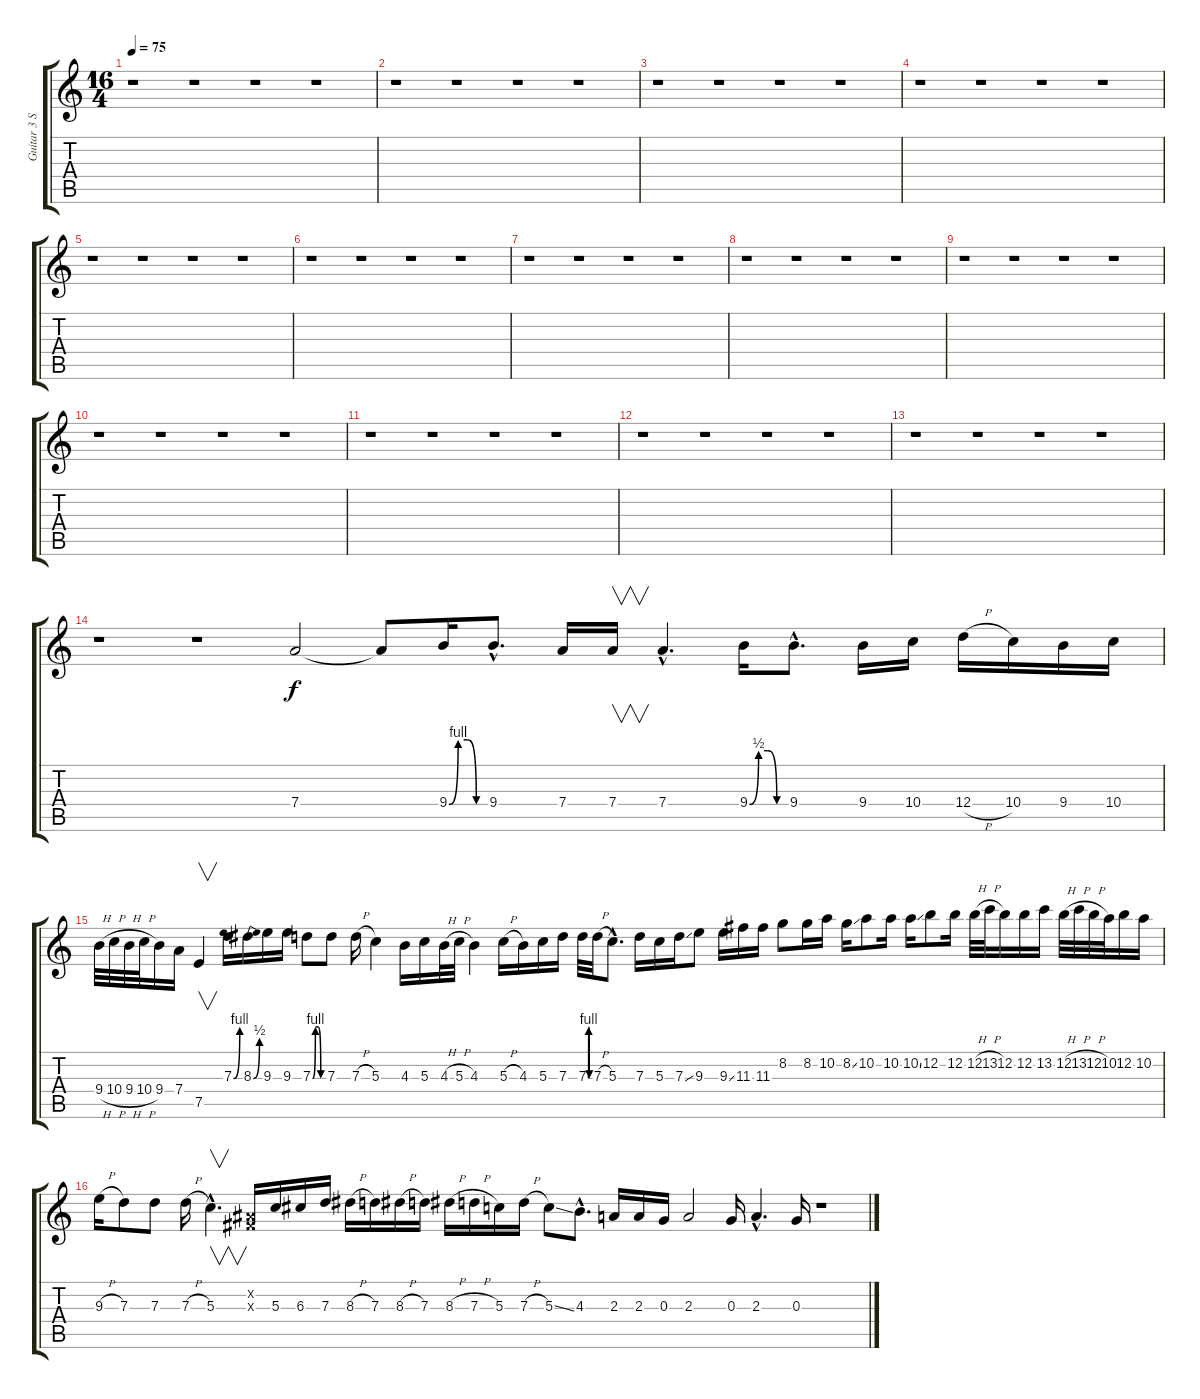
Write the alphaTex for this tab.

\track ("Guitar 3 Solo (Brian May)" "Guitar 3 S") {instrument acousticguitarnylon}
\staff {score tabs}
\tuning (E4 B3 G3 D3 A2 E2) {hide}
\ts (16 4)
\tempo 75
\clef g2
\ks c
r.1{dy f instrument acousticguitarnylon} r.1 r.1 r.1 |
r.1 r.1 r.1 r.1 |
r.1 r.1 r.1 r.1 |
r.1 r.1 r.1 r.1 |
r.1 r.1 r.1 r.1 |
r.1 r.1 r.1 r.1 |
r.1 r.1 r.1 r.1 |
r.1 r.1 r.1 r.1 |
r.1 r.1 r.1 r.1 |
r.1 r.1 r.1 r.1 |
r.1 r.1 r.1 r.1 |
r.1 r.1 r.1 r.1 |
r.1 r.1 r.1 r.1 |
r.1 r.1 7.4.2 7.4{t}.8 9.4{be (custom 0 0 15 4 30 4 45 0 60 0)}.16 9.4{hac}.8{d} 7.4.16 7.4.16{v} 7.4{hac}.4{d} 9.4{be (custom 0 0 15 2 30 2 45 0 60 0)}.16 9.4{hac}.8{d} 9.4.16 10.4.16 12.4{h}.16 10.4.16 9.4.16 10.4.16 |
9.4{h}.32 10.4{h}.32 9.4{h}.32 10.4{h}.32 9.4.16 7.4.16 7.5.4{v} 7.3{be (bend 0 0 60 4)}.16 8.3{be (bend 0 0 60 2)}.16 9.3.16 9.3.16 7.3{be (custom 0 0 15 4 30 4 45 0 60 0)}.8 7.3.8 7.3{h}.16 5.3.4 4.3.16 5.3.16 4.3{h}.32 5.3{h}.32 4.3.4 5.3{h}.16 4.3.16 5.3.16 7.3.16 7.3{be (custom 0 0 15 4 30 4 45 0 60 0)}.32 7.3{h}.32 5.3{hac}.8{d} 7.3.16 5.3.16 7.3{ss}.16 9.3.8 9.3{ss}.16 11.3.16 11.3.16 8.2.8 8.2.16 10.2.16 8.2{ss}.16 10.2.8 10.2.16 10.2{ss}.16 12.2.8 12.2.16 12.2{h}.32 13.2{h}.32 12.2.16 12.2.16 13.2.16 12.2{h}.32 13.2{h}.32 12.2{h}.32 10.2.32 12.2.16 10.2.16 |
9.3{h}.16 7.3.8 7.3.8 7.3{h}.16 5.3{hac}.4{v d} (-1.2{x} -1.3{x}).16 5.3.16 6.3.16 7.3.16 8.3{h}.16 7.3.16 8.3{h}.16 7.3.16 8.3{h}.16 7.3{h}.16 5.3.16 7.3{h}.16 5.3{ss}.8 4.3{hac}.8{d} 2.3.16 2.3.16 0.3.16 2.3.2 0.3.16 2.3{hac}.4{d} 0.3.16 r.1
